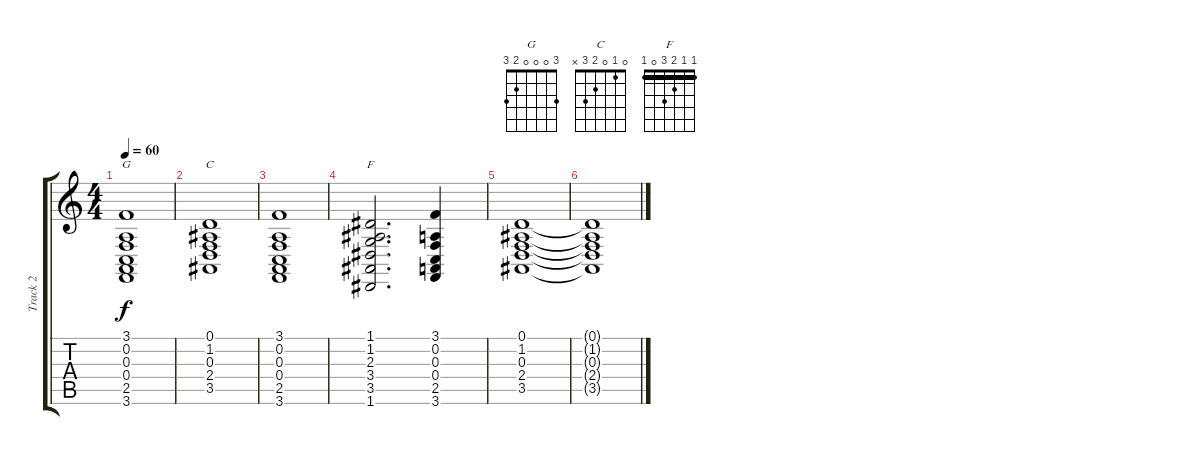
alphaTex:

\track ("Track 2" "Track 2") {instrument stringensemble2}
\staff {score tabs}
\tuning (D4 A3 F3 C3 G2 D2) {hide}
\chord ("G" 3 0 0 0 2 3)
\chord ("C" 0 1 0 2 3 x)
\chord ("F" 1 1 2 3 0 1) {barre 1}
\ts (4 4)
\tempo 60
\clef g2
\ks c
(3.1 0.2 0.3 0.4 2.5 3.6).1{ch "G" dy f} |
(0.1 1.2 0.3 2.4 3.5).1{ch "C"} |
(3.1 0.2 0.3 0.4 2.5 3.6).1 |
(1.1 1.2 2.3 3.4 3.5 1.6).2{d ch "F"} (3.1 0.2 0.3 0.4 2.5 3.6).4 |
(0.1 1.2 0.3 2.4 3.5).1 |
(0.1{t} 1.2{t} 0.3{t} 2.4{t} 3.5{t}).1
